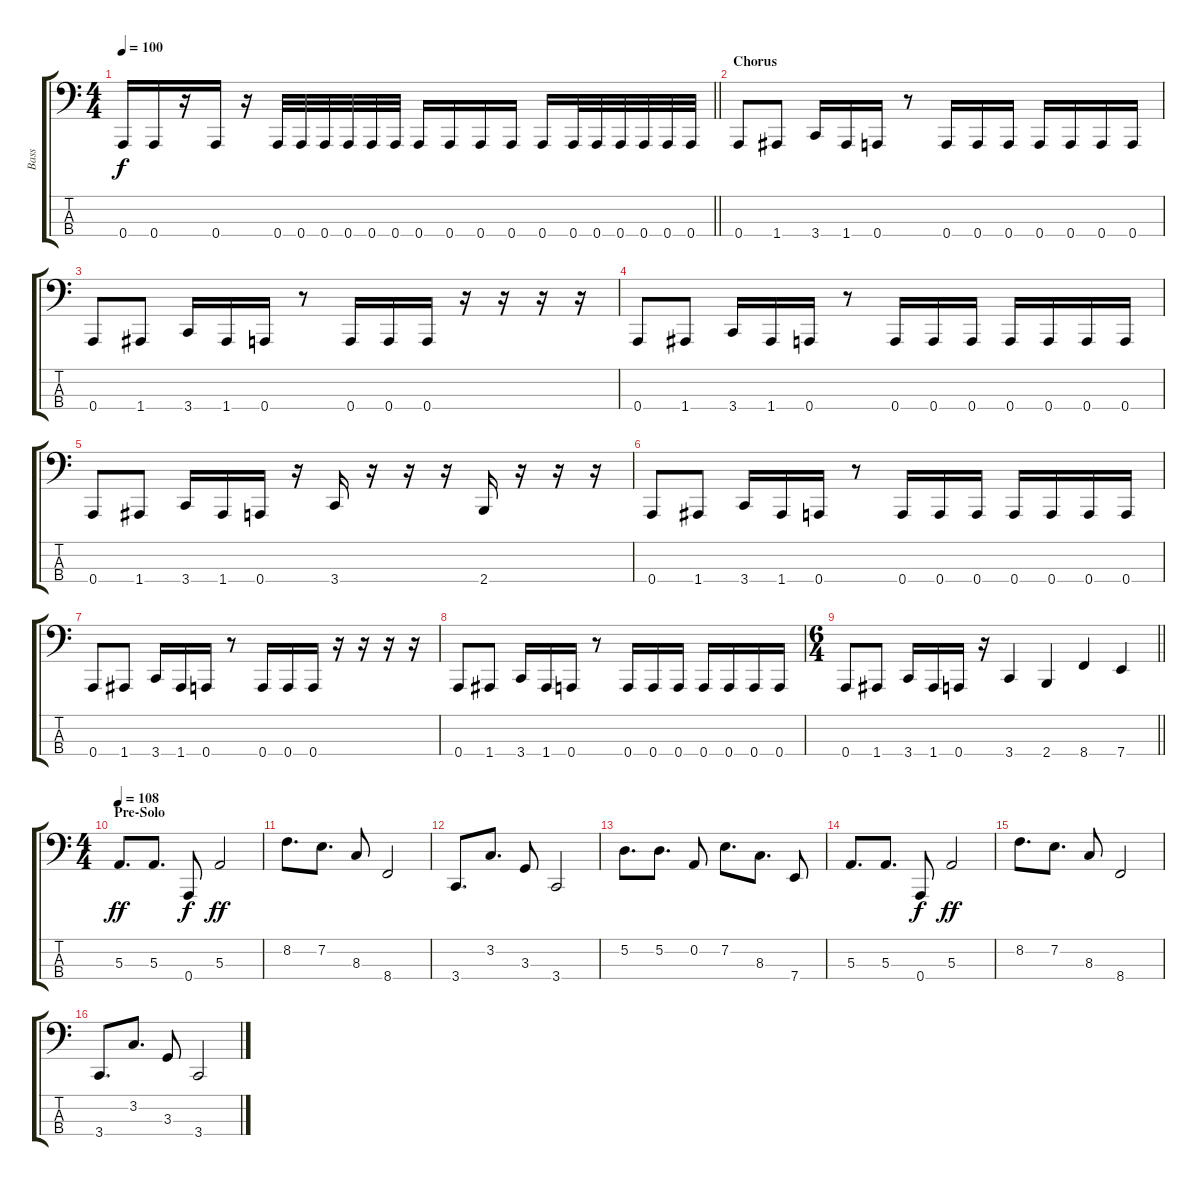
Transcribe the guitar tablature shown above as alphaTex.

\track ("Bass" "Bass") {instrument electricbasspick}
\staff {score tabs}
\tuning (D2 A1 E1 A0) {hide}
\ts (4 4)
\tempo 100
\clef f4
\barLineRight lightlight
\ks c
0.4.16{dy f} 0.4.16 r.16 0.4.16 r.16 0.4.32 0.4.32 0.4.32 0.4.32 0.4.32 0.4.32 0.4.16 0.4.16 0.4.16 0.4.16 0.4.16 0.4.32 0.4.32 0.4.32 0.4.32 0.4.32 0.4.32 |
\section ("" "Chorus")
0.4.8 1.4.8 3.4.16 1.4.16 0.4.16 r.8 0.4.16 0.4.16 0.4.16 0.4.16 0.4.16 0.4.16 0.4.16 |
0.4.8 1.4.8 3.4.16 1.4.16 0.4.16 r.8 0.4.16 0.4.16 0.4.16 r.16 r.16 r.16 r.16 |
0.4.8 1.4.8 3.4.16 1.4.16 0.4.16 r.8 0.4.16 0.4.16 0.4.16 0.4.16 0.4.16 0.4.16 0.4.16 |
0.4.8 1.4.8 3.4.16 1.4.16 0.4.16 r.16 3.4.16 r.16 r.16 r.16 2.4.16 r.16 r.16 r.16 |
0.4.8 1.4.8 3.4.16 1.4.16 0.4.16 r.8 0.4.16 0.4.16 0.4.16 0.4.16 0.4.16 0.4.16 0.4.16 |
0.4.8 1.4.8 3.4.16 1.4.16 0.4.16 r.8 0.4.16 0.4.16 0.4.16 r.16 r.16 r.16 r.16 |
0.4.8 1.4.8 3.4.16 1.4.16 0.4.16 r.8 0.4.16 0.4.16 0.4.16 0.4.16 0.4.16 0.4.16 0.4.16 |
\ts (6 4)
\barLineRight lightlight
0.4.8 1.4.8 3.4.16 1.4.16 0.4.16 r.16 3.4.4 2.4.4 8.4.4 7.4.4 |
\ts (4 4)
\section ("" "Pre-Solo")
\tempo 108
5.3.8{d dy ff} 5.3.8{d} 0.4.8{dy f} 5.3.2{dy ff} |
8.2.8{d} 7.2.8{d} 8.3.8 8.4.2 |
3.4.8{d} 3.2.8{d} 3.3.8 3.4.2 |
5.2.8{d} 5.2.8{d} 0.2.8 7.2.8{d} 8.3.8{d} 7.4.8 |
5.3.8{d} 5.3.8{d} 0.4.8{dy f} 5.3.2{dy ff} |
8.2.8{d} 7.2.8{d} 8.3.8 8.4.2 |
3.4.8{d} 3.2.8{d} 3.3.8 3.4.2
